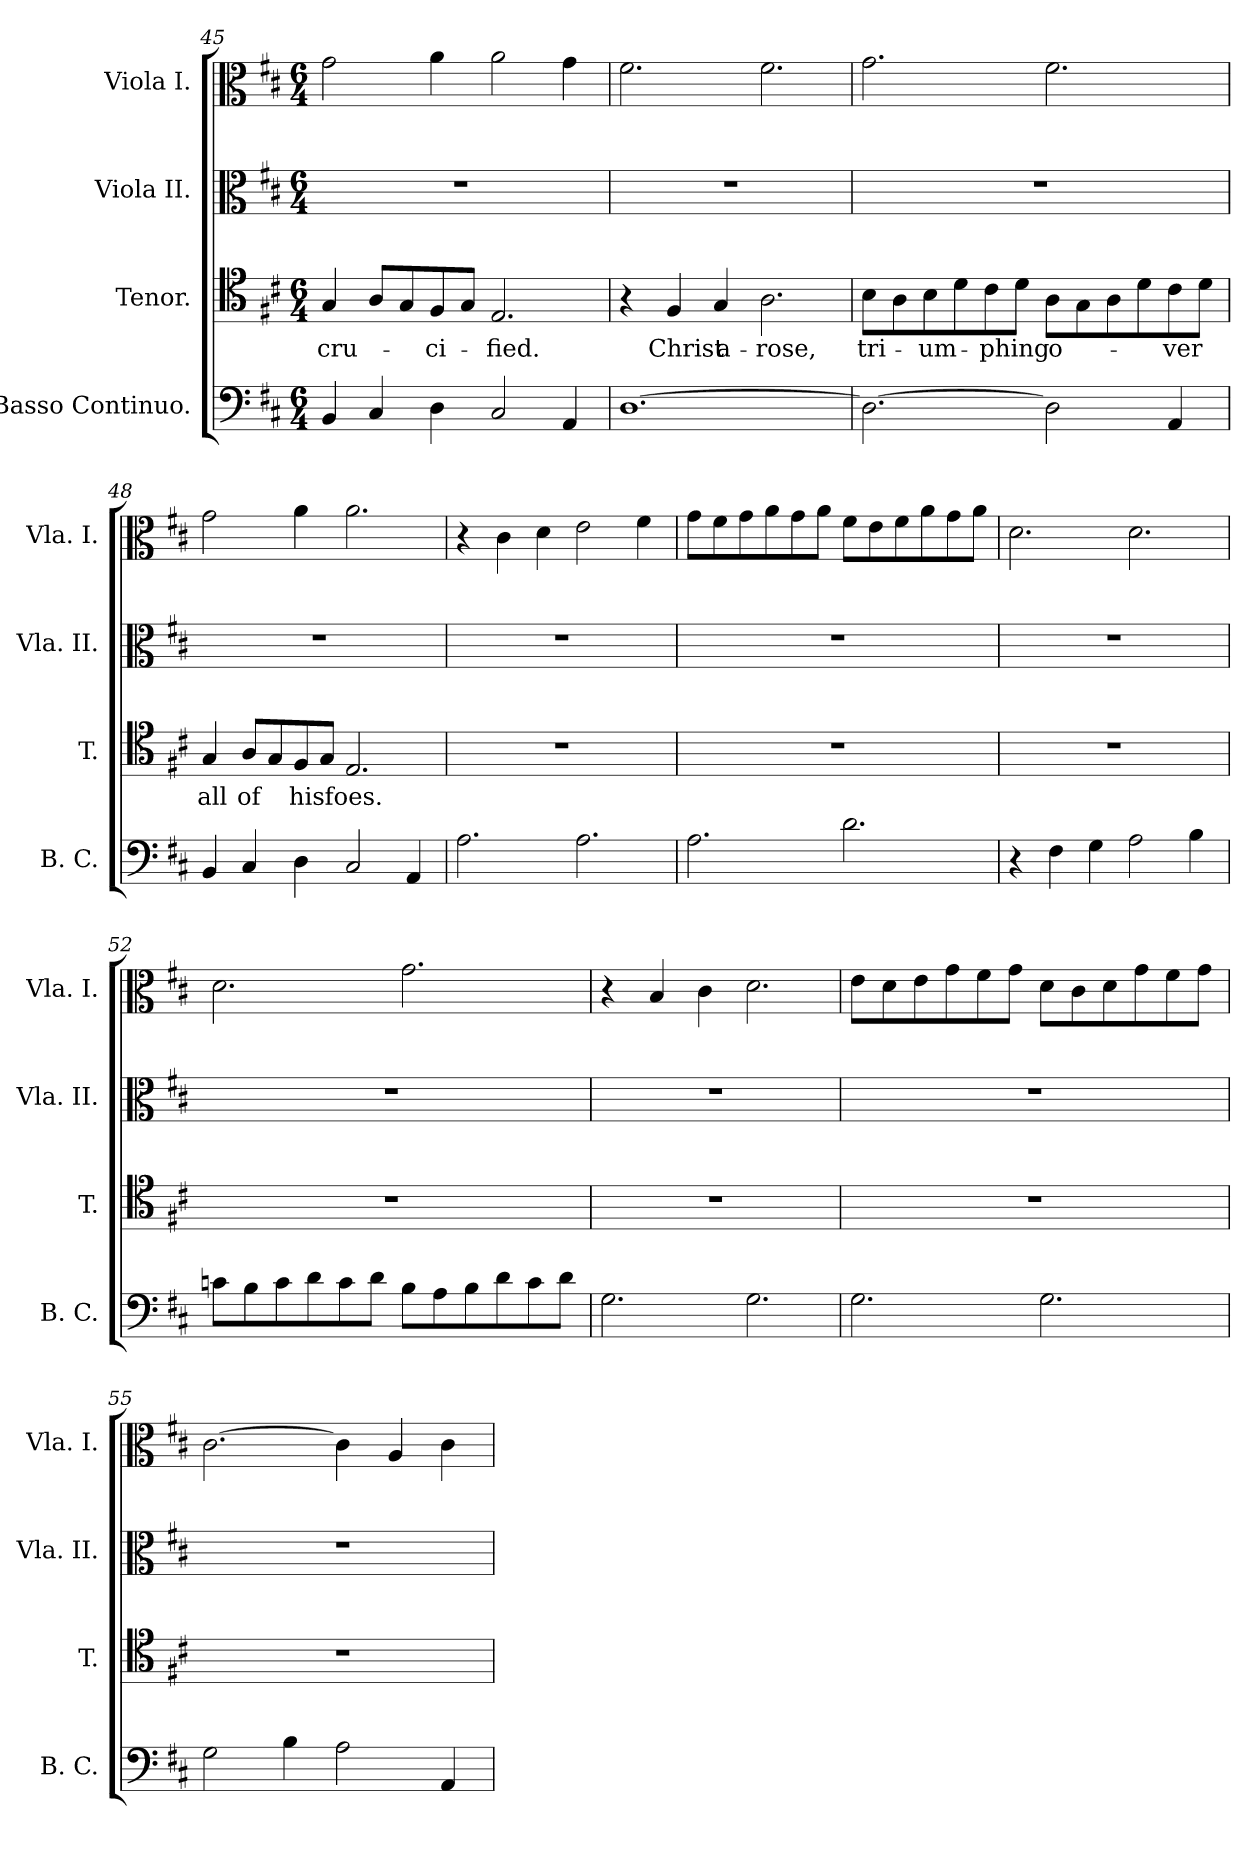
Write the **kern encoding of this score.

**kern	**kern	**text	**kern	**kern
*part4	*part3	*part3	*part2	*part1
*staff4	*staff3	*staff3	*staff2	*staff1
*I"Basso Continuo.	*I"Tenor.	*	*I"Viola II.	*I"Viola I.
*I'B. C.	*I'T.	*	*I'Vla. II.	*I'Vla. I.
*clefF4	*clefC4	*	*clefC3	*clefC3
*k[f#c#]	*k[f#c#]	*	*k[f#c#]	*k[f#c#]
*M6/4	*M6/4	*	*M6/4	*M6/4
=45	=45	=45	=45	=45
!	!	!LO:LY:b	!	!
4BB/	4G/	cru-	1.r	2g\
4C#/	8A/L	.	.	.
.	8G/	.	.	.
!	!	!LO:LY:b	!	!
4D\	8F#/	-ci-	.	4a\
.	8G/J	.	.	.
!	!	!LO:LY:b	!	!
2C#/	2.E/	-fied.	.	2a\
4AA/	.	.	.	4g\
=46	=46	=46	=46	=46
[1.D	4r	.	1.r	2.f#\
!	!	!LO:LY:b	!	!
.	4F#/	Christ	.	.
!	!	!LO:LY:b	!	!
.	4G/	a-	.	.
!	!	!LO:LY:b	!	!
.	2.A\	-rose,	.	2.f#\
=47	=47	=47	=47	=47
!	!	!LO:LY:b	!	!
2.D\_	8B\L	tri-	1.r	2.g\
.	8A\	.	.	.
!	!	!LO:LY:b	!	!
.	8B\	-um-	.	.
.	8d\	.	.	.
!	!	!LO:LY:b	!	!
.	8c#\	-phing	.	.
.	8d\J	.	.	.
!	!	!LO:LY:b	!	!
2D\]	8A\L	o-	.	2.f#\
.	8G\	.	.	.
.	8A\	.	.	.
.	8d\	.	.	.
!	!	!LO:LY:b	!	!
4AA/	8c#\	-ver	.	.
.	8d\J	.	.	.
=48	=48	=48	=48	=48
!	!	!LO:LY:b	!	!
4BB/	4G/	all	1.r	2g\
!	!	!LO:LY:b	!	!
4C#/	8A/L	of	.	.
.	8G/	.	.	.
!	!	!LO:LY:b	!	!
4D\	8F#/	his	.	4a\
.	8G/J	.	.	.
!	!	!LO:LY:b	!	!
2C#/	2.E/	foes.	.	2.a\
4AA/	.	.	.	.
=49	=49	=49	=49	=49
2.A\	1.r	.	1.r	4r
.	.	.	.	4c#\
.	.	.	.	4d\
2.A\	.	.	.	2e\
.	.	.	.	4f#\
=50	=50	=50	=50	=50
2.A\	1.r	.	1.r	8g\L
.	.	.	.	8f#\
.	.	.	.	8g\
.	.	.	.	8a\
.	.	.	.	8g\
.	.	.	.	8a\J
2.d\	.	.	.	8f#\L
.	.	.	.	8e\
.	.	.	.	8f#\
.	.	.	.	8a\
.	.	.	.	8g\
.	.	.	.	8a\J
=51	=51	=51	=51	=51
4r	1.r	.	1.r	2.d\
4F#\	.	.	.	.
4G\	.	.	.	.
2A\	.	.	.	2.d\
4B\	.	.	.	.
=52	=52	=52	=52	=52
8cn\L	1.r	.	1.r	2.d\
8B\	.	.	.	.
8c\	.	.	.	.
8d\	.	.	.	.
8c\	.	.	.	.
8d\J	.	.	.	.
8B\L	.	.	.	2.g\
8A\	.	.	.	.
8B\	.	.	.	.
8d\	.	.	.	.
8c\	.	.	.	.
8d\J	.	.	.	.
=53	=53	=53	=53	=53
2.G\	1.r	.	1.r	4r
.	.	.	.	4B/
.	.	.	.	4c#\
2.G\	.	.	.	2.d\
=54	=54	=54	=54	=54
2.G\	1.r	.	1.r	8e\L
.	.	.	.	8d\
.	.	.	.	8e\
.	.	.	.	8g\
.	.	.	.	8f#\
.	.	.	.	8g\J
2.G\	.	.	.	8d\L
.	.	.	.	8c#\
.	.	.	.	8d\
.	.	.	.	8g\
.	.	.	.	8f#\
.	.	.	.	8g\J
=55	=55	=55	=55	=55
2G\	1.r	.	1.r	[2.c#\
4B\	.	.	.	.
2A\	.	.	.	4c#\]
.	.	.	.	4A/
4AA/	.	.	.	4c#\
=	=	=	=	=
*-	*-	*-	*-	*-
